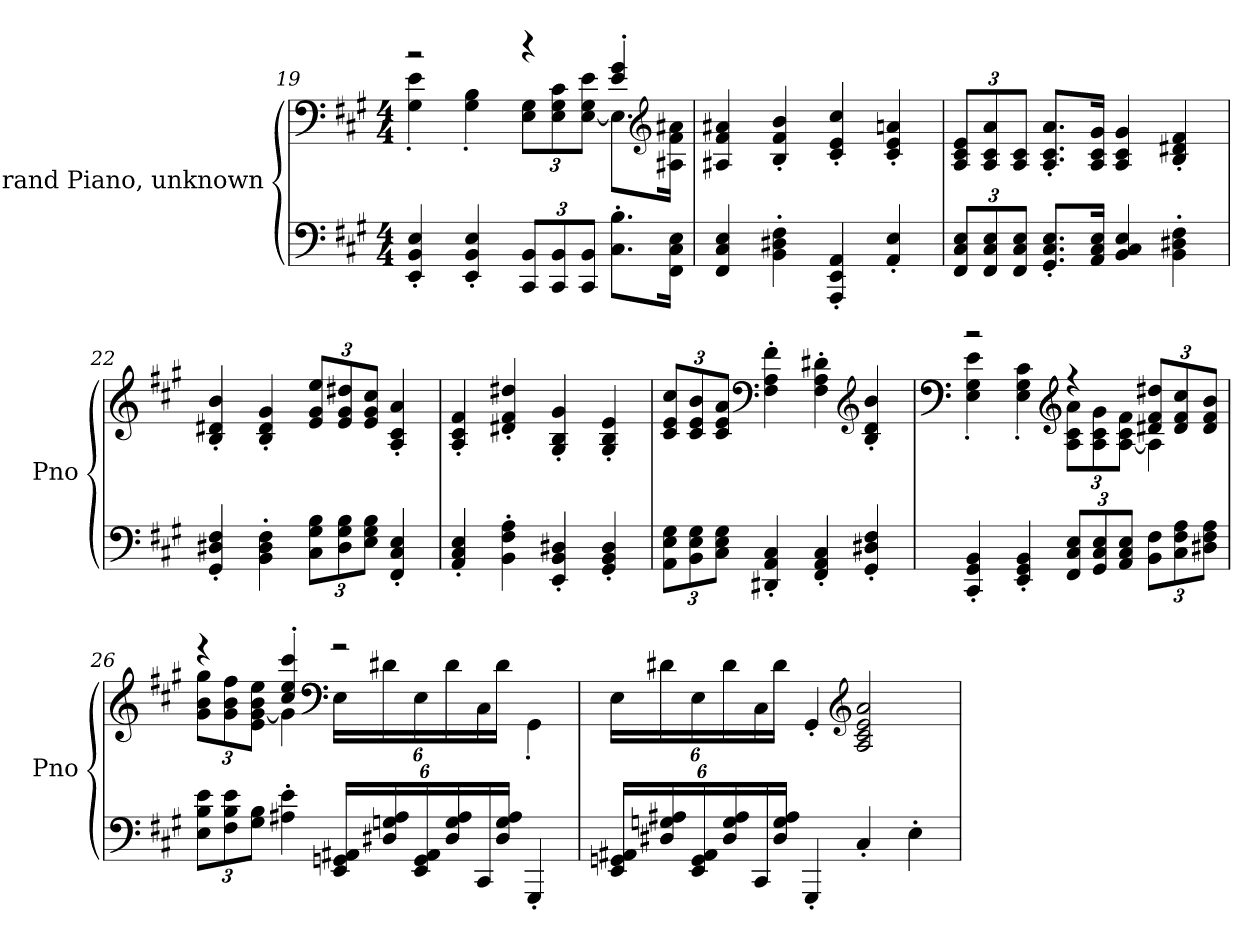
**kern	**kern
*part1	*part1
*staff2	*staff1
*I"Grand Piano, unknown	*
*I'Pno	*
*clefF4	*clefF4
*k[f#c#g#]	*k[f#c#g#]
*M4/4	*M4/4
=19	=19
*	*^
4EE/' 4BB/' 4E/'	2r	4G#\' 4e\'
4EE/' 4BB/' 4E/'	.	4G#\' 4B\'
*Xbrackettup	*	*Xbrackettup
12CC#/ 12BB/L	4r	12E\ 12G#\L
12CC#/ 12BB/	.	12E\ 12G#\ 12c#\
12CC#/ 12BB/J	.	[12E\ 12G#\ 12e\J
8.C#\' 8.B\'L	4e/' 4g#/'	8.E\L]
*	*clefG2	*
16FF#\ 16C#\ 16E\Jk	.	16A#X\ 16f#\ 16a#X\Jk
*	*v	*v
=20	=20
4FF#/ 4C#/ 4E/	4A#X/ 4f#/ 4a#X/
4BB\' 4D#X\' 4F#\'	4B/' 4f#/' 4b/'
4AAA/' 4EE/' 4AA/'	4c#/' 4e/' 4cc#/'
4AA/' 4E/'	4c#/' 4e/' 4an/'
!!LO:LB:g=z
=21	=21
12FF#/ 12C#/ 12E/L	12A/ 12c#/ 12e/L
12FF#/ 12C#/ 12E/	12A/ 12c#/ 12a/
12FF#/ 12C#/ 12E/J	12A/ 12c#/J
8.GG#/' 8.C#/' 8.E/'L	8.A/' 8.c#/' 8.a/'L
16AA/ 16C#/ 16E/Jk	16A/ 16c#/ 16g#/Jk
4BB/ 4C#/ 4E/	4A/ 4c#/ 4g#/
4BB\' 4D#X\' 4F#\'	4B/' 4d#X/' 4f#/'
=22	=22
4GG#/' 4D#X/' 4F#/'	4B/' 4d#X/' 4b/'
4BB\' 4D#\' 4F#\'	4B/' 4d#/' 4g#/'
12C#\ 12G#\ 12B\L	12e/ 12g#/ 12ee/L
12D#\ 12G#\ 12B\	12e/ 12g#/ 12dd#X/
12E\ 12G#\ 12B\J	12e/ 12g#/ 12cc#/J
4FF#/' 4C#/' 4E/'	4A/' 4c#/' 4a/'
=23	=23
4AA/' 4C#/' 4E/'	4A/' 4c#/' 4f#/'
4BB\' 4F#\' 4A\'	4d#X/' 4f#/' 4dd#X/'
4EE/' 4BB/' 4D#X/'	4G#/' 4B/' 4g#/'
4GG#/' 4BB/' 4D#/'	4G#/' 4B/' 4e/'
=24	=24
12AA\ 12E\ 12G#\L	12c#/ 12e/ 12cc#/L
12BB\ 12E\ 12G#\	12c#/ 12e/ 12b/
12C#\ 12E\ 12G#\J	12c#/ 12e/ 12a/J
*	*clefF4
4DD#X/' 4AA/' 4C#/'	4F#\' 4A\' 4f#\'
4FF#/' 4AA/' 4C#/'	4F#\' 4A\' 4d#X\'
*	*clefG2
4GG#/' 4D#X/' 4F#/'	4B/' 4d#/' 4b/'
!!LO:LB:g=z
=25	=25
*	*clefF4
*	*^
4CC#/' 4GG#/' 4BB/'	2r	4E\' 4G#\' 4e\'
4EE/' 4GG#/' 4BB/'	.	4E\' 4G#\' 4c#\'
*	*clefG2	*
12FF#/ 12C#/ 12E/L	4r	12A\ 12c#\ 12a\L
12GG#/ 12C#/ 12E/	.	12A\ 12c#\ 12g#\
12AA/ 12C#/ 12E/J	.	[12A\ 12c#\ 12f#\J
12BB\ 12F#\L	12d#X/ 12f#/ 12dd#X/L	4A\]
12C#\ 12F#\ 12A\	12d#/ 12f#/ 12cc#/	.
12D#X\ 12F#\ 12A\J	12d#/ 12f#/ 12b/J	.
=26	=26	=26
12E\ 12B\ 12e\L	4r	12g#\ 12b\ 12gg#\L
12F#\ 12B\ 12e\	.	12g#\ 12b\ 12ff#\
12G#\ 12B\J	.	12e\ [12g#\ 12b\ 12ee\J
4A#X\' 4e\'	4cc#/' 4ee/' 4ccc#/'	4g#\]
*	*clefF4	*
24EE/ 24GGn/ 24AA#X/LL	2r	24E\LL
24D#X/ 24Gn/ 24A#/	.	24d#X\
24EE/ 24GG/ 24AA#/	.	24E\
24D#/ 24G/ 24A#/	.	24d#\
24CC#/	.	24C#\
24D#/ 24G/ 24A#/JJ	.	24d#\JJ
4GGG#'/	.	4GG#'\
*	*v	*v
!!LO:LB:g=z
=27	=27
24EE/ 24GGn/ 24AA#X/LL	24E\LL
24D#X/ 24Gn/ 24A#X/	24d#X\
24EE/ 24GG/ 24AA#/	24E\
24D#/ 24G/ 24A#/	24d#\
24CC#/	24C#\
24D#/ 24G/ 24A#/JJ	24d#\JJ
4GGG#'/	4GG#'/
*	*clefG2
4C#'/	2A/ 2c#/ 2e/ 2a/
4E'\	.
=	=
*-	*-
